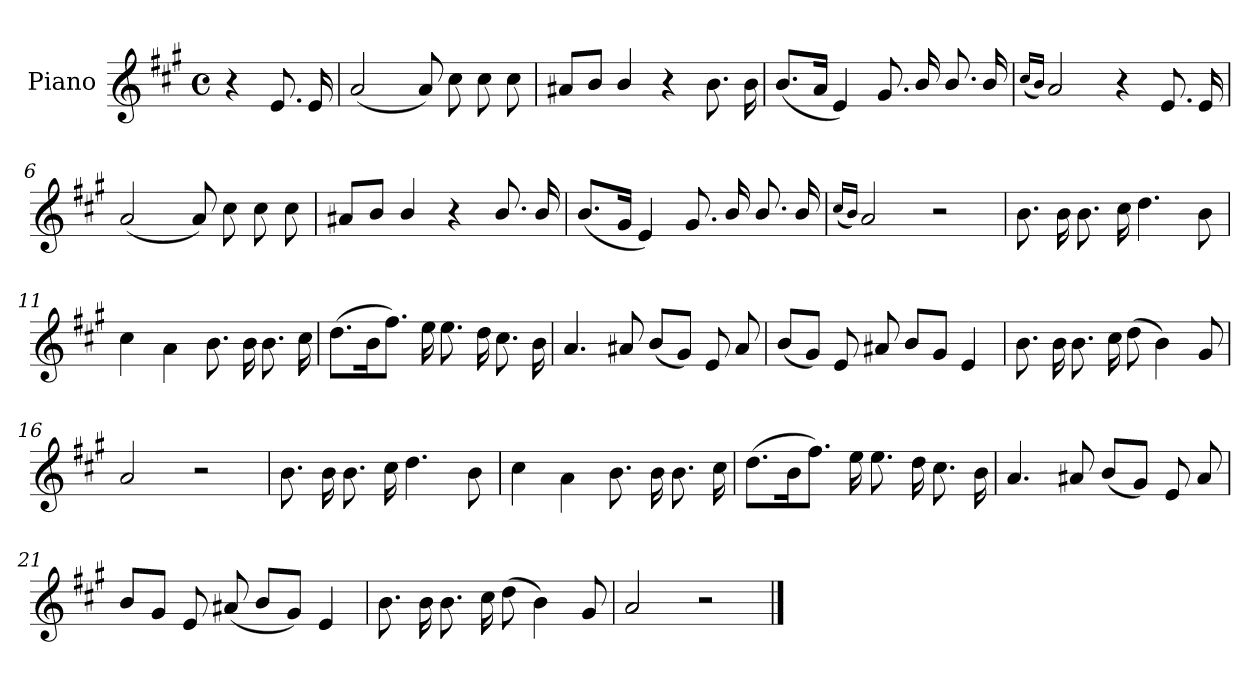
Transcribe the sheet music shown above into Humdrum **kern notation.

**kern
*part1
*staff1
*I"Piano
*I'Pno.
*clefG2
*k[f#c#g#]
*M4/4
*met(c)
=1
4r
8.e/
16e/
=2
(<2a/
8a/)
8cc#\
8cc#\
8cc#\
=3
8a#X/L
8b/J
4b/
4r
8.b\
16b\
=4
(<8.b/L
16a/Jk
4e/)
8.g#/
16b/
8.b/
16b/
=5
(<16qqcc#/LL
16qqb/JJ)
2a/
4r
8.e/
16e/
!!LO:LB:g=z
=6
(<2a/
8a/)
8cc#\
8cc#\
8cc#\
=7
8a#X/L
8b/J
4b/
4r
8.b/
16b/
=8
(<8.b/L
16g#/Jk
4e/)
8.g#/
16b/
8.b/
16b/
=9
(<16qqcc#/LL
16qqb/JJ)
2a/
2r
=10
8.b\
16b\
8.b\
16cc#\
4.dd\
8b\
!!LO:LB:g=z
=11
4cc#\
4a\
8.b\
16b\
8.b\
16cc#\
=12
(>8.dd\L
16b\k
8.ff#\J)
16ee\
8.ee\
16dd\
8.cc#\
16b\
=13
4.a/
8a#X/
(<8b/L
8g#/J)
8e/
8a#/
=14
(<8b/L
8g#/J)
8e/
8a#X/
8b/L
8g#/J
4e/
!!LO:LB:g=z
=15
8.b\
16b\
8.b\
16cc#\
(>8dd\
4b\)
8g#/
=16
2a/
2r
=17
8.b\
16b\
8.b\
16cc#\
4.dd\
8b\
=18
4cc#\
4a\
8.b\
16b\
8.b\
16cc#\
=19
(>8.dd\L
16b\k
8.ff#\J)
16ee\
8.ee\
16dd\
8.cc#\
16b\
!!LO:LB:g=z
=20
4.a/
8a#X/
(<8b/L
8g#/J)
8e/
8a#/
=21
8b/L
8g#/J
8e/
(<8a#X/
8b/L
8g#/J)
4e/
=22
8.b\
16b\
8.b\
16cc#\
(>8dd\
4b\)
8g#/
=23
2a/
2r
==
*-
